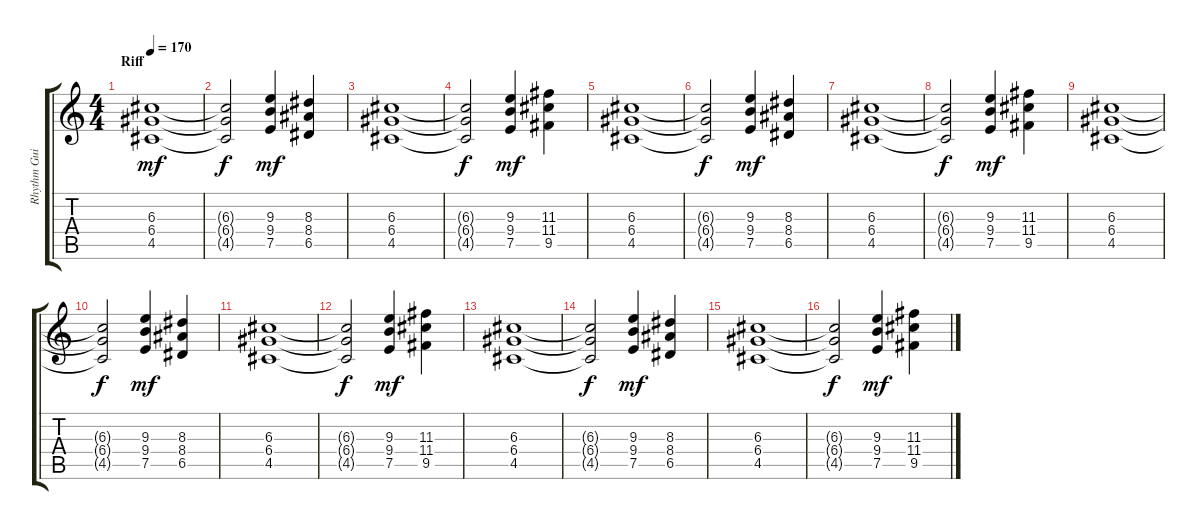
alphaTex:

\track ("Rhythm Guitar 1" "Rhythm Gui") {instrument distortionguitar}
\staff {score tabs}
\tuning (E4 B3 G3 D3 A2 E2) {hide}
\ts (4 4)
\section ("" "Riff")
\tempo 170
\clef g2
\ks c
(6.3 6.4 4.5).1{dy mf} |
(6.3{t} 6.4{t} 4.5{t}).2{dy f} (9.3 9.4 7.5).4{dy mf} (8.3 8.4 6.5).4 |
(6.3 6.4 4.5).1 |
(6.3{t} 6.4{t} 4.5{t}).2{dy f} (9.3 9.4 7.5).4{dy mf} (11.3 11.4 9.5).4 |
(6.3 6.4 4.5).1 |
(6.3{t} 6.4{t} 4.5{t}).2{dy f} (9.3 9.4 7.5).4{dy mf} (8.3 8.4 6.5).4 |
(6.3 6.4 4.5).1 |
(6.3{t} 6.4{t} 4.5{t}).2{dy f} (9.3 9.4 7.5).4{dy mf} (11.3 11.4 9.5).4 |
\section ("" "")
(6.3 6.4 4.5).1 |
(6.3{t} 6.4{t} 4.5{t}).2{dy f} (9.3 9.4 7.5).4{dy mf} (8.3 8.4 6.5).4 |
(6.3 6.4 4.5).1 |
(6.3{t} 6.4{t} 4.5{t}).2{dy f} (9.3 9.4 7.5).4{dy mf} (11.3 11.4 9.5).4 |
(6.3 6.4 4.5).1 |
(6.3{t} 6.4{t} 4.5{t}).2{dy f} (9.3 9.4 7.5).4{dy mf} (8.3 8.4 6.5).4 |
(6.3 6.4 4.5).1 |
(6.3{t} 6.4{t} 4.5{t}).2{dy f} (9.3 9.4 7.5).4{dy mf} (11.3 11.4 9.5).4
